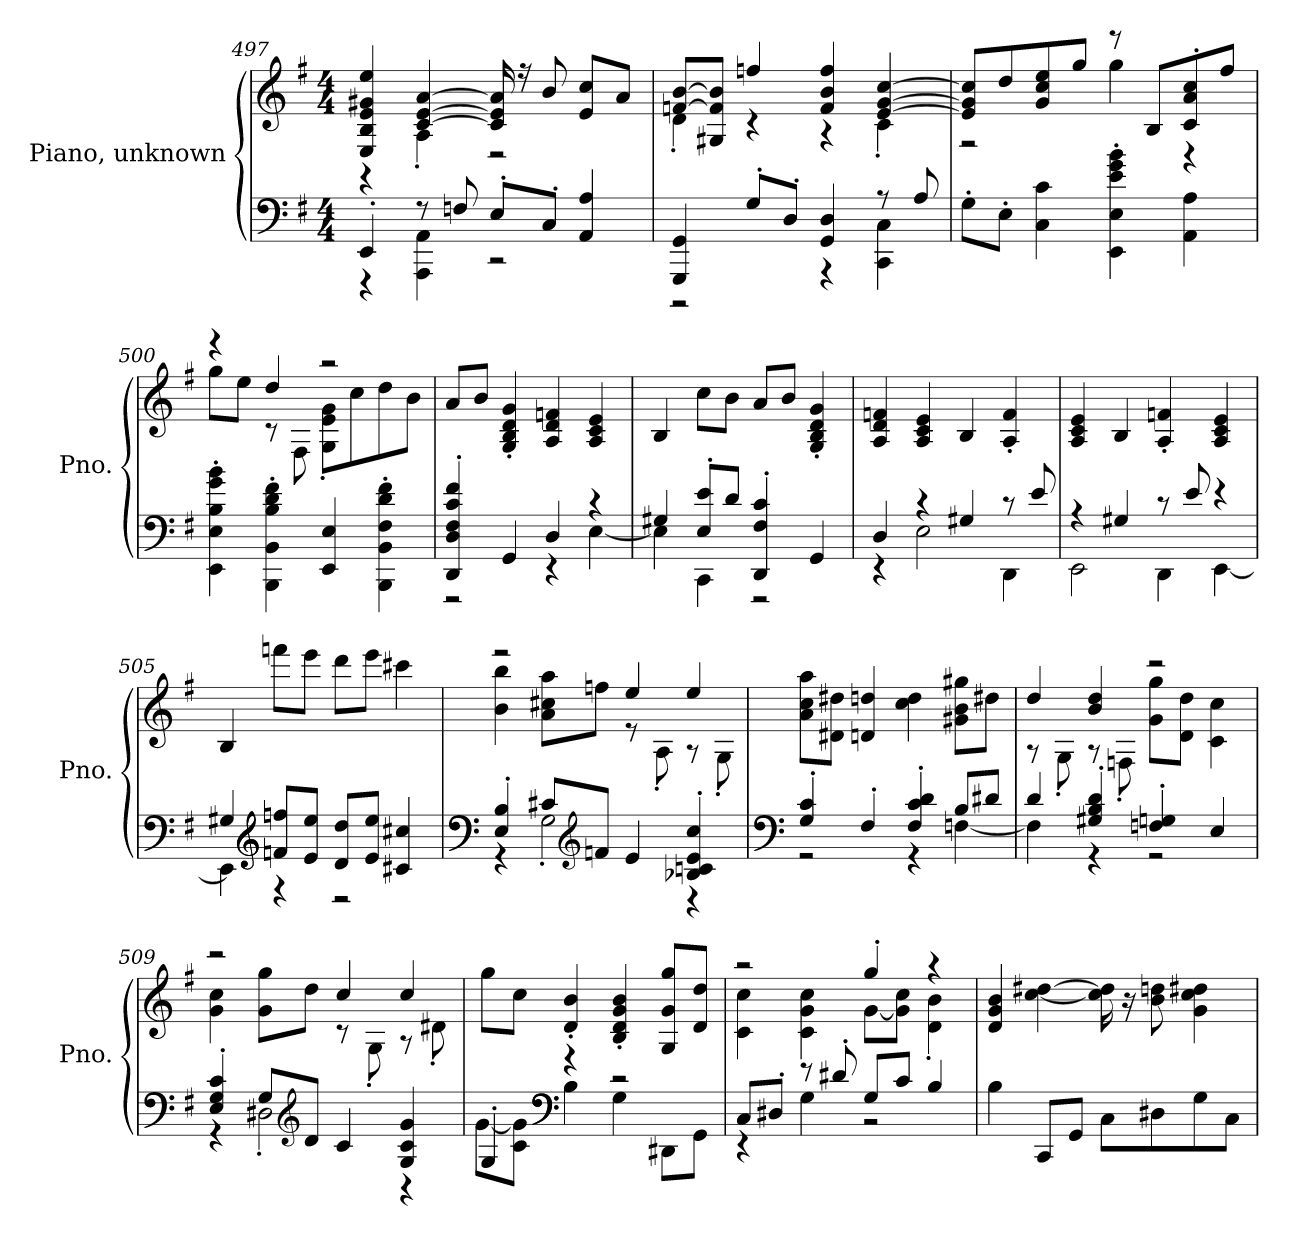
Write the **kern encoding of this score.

**kern	**kern
*part1	*part1
*staff2	*staff1
*I"Piano, unknown	*
*I'Pno.	*
*clefF4	*clefG2
*k[f#]	*k[f#]
*M4/4	*M4/4
=497	=497
*^	*^
4EE'/	4r	4E/ 4B/ 4e/ 4g#X/ 4ee/	4r
8r	4AAA\ 4AA\	[4c/ [4e/ [4a/	4A'\
8Fn/	.	.	.
8E'/L	2r	16c/] 16e/] 16a/]	2r
.	.	16r	.
8C'/J	.	8b/	.
4AA/ 4A/	.	8e/ 8cc/L	.
.	.	8a/J	.
=498	=498	=498	=498
4GGG/ 4GG/	2r	[8fn/ [8b/L	4d'\
.	.	8G#X/ 8f/] 8b/]J	.
8G'/L	.	4ffn/	4r
8D'/J	.	.	.
4GG/ 4D/	4r	4f/ 4b/ 4ff/	4r
8r	4CC\ 4C\	[4e/ [4g/ [4cc/	4c'\
8A/	.	.	.
*v	*v	*	*
!!LO:PB:g=z	!!
=499	=499	=499
8G'\L	8e/] 8g/] 8cc/]L	2r
8E'\J	8dd/	.
4C\ 4c\	8g/ 8cc/ 8ee/	.
.	8gg/J	.
4EE\' 4E\' 4e\' 4g\' 4b\'	8r	4gg\
.	8B/L	.
4AA\ 4A\	8c/' 8a/' 8cc/'	4r
.	8ff#/J	.
=500	=500	=500
4EE\' 4E\' 4B\' 4g\' 4b\'	4r	8gg\L
.	.	8ee\J
4BBB\' 4BB\' 4B\' 4d\' 4f#\'	4dd/	8r
.	.	8F#\
4EE/ 4E/	2r	8G\' 8e\' 8g\'L
.	.	8cc\
4BBB\' 4BB\' 4F#\' 4d\' 4f#\'	.	8dd\
.	.	8b\J
*	*v	*v
=501	=501
*^	*
4DD/' 4D/' 4F#/' 4c/' 4f#/'	2r	8a/L
.	.	8b/J
4GG/	.	4G/' 4B/' 4d/' 4g/'
4D/	4r	4A/ 4d/ 4fn/
4r	[4E\	4A/ 4c/ 4e/
=502	=502	=502
4G#X/	4E\]	4B/
8E/' 8e/'L	4CC\	8cc\L
8d/J	.	8b\J
4DD/' 4F#/' 4c/'	2r	8a/L
.	.	8b/J
4GG/	.	4G/' 4B/' 4d/' 4g/'
=503	=503	=503
4D/	4r	4A/ 4d/ 4fn/
4r	2E\	4A/ 4c/ 4e/
4G#X/	.	4B/
8r	4DD\	4A/' 4f/'
8e/	.	.
!!LO:LB:g=z
=504	=504	=504
4r	2EE\	4A/ 4c/ 4e/
4G#X/	.	4B/
8r	4DD\	4A/' 4fn/'
8e/	.	.
4r	[4EE\	4A/ 4c/ 4e/
=505	=505	=505
4G#X/	4EE\]	4B/
*clefG2	*	*
8fn/ 8ffn/L	4r	8fffn\L
8e/ 8ee/J	.	8eee\J
8d/ 8dd/L	2r	8ddd\L
8e/ 8ee/J	.	8eee\J
4c#X/ 4cc#X/	.	4ccc#X\
=506	=506	=506
*clefF4	*	*
*	*	*^
4E/' 4B/'	4r	2r	4b\ 4bb\
8c#X/L	2G'\	.	8a\ 8cc#X\ 8aa\L
*clefG2	*	*	*
8fn/J	.	.	8ffn\J
4e/	.	4ee/	8r
.	.	.	8A'\
4B-X/' 4cn/' 4e/' 4cc/'	4r	4ee/	8r
.	.	.	8G'\
*	*	*v	*v
=507	=507	=507
*clefF4	*	*
4G/' 4c/'	2r	8a\ 8cc\ 8aa\L
.	.	8d#X\ 8dd#X\J
4F#'/	.	4dn/ 4ddn/
4F#/' 4c/' 4d/'	4r	4cc\ 4dd\
8B/L	[4Fn\	8g#X\ 8b\ 8gg#X\L
8d#X/J	.	8dd#X\J
!!LO:LB:g=z
=508	=508	=508
*	*	*^
4d/	4F\]	4dd/	8r
.	.	.	8G'\
4G#X/' 4B/' 4d/'	4r	4b/ 4dd/	8r
.	.	.	8Fn'\
4Fn/' 4Gn/'	2r	2r	8g\ 8gg\L
.	.	.	8d\ 8dd\J
4E/	.	.	4c\ 4cc\
=509	=509	=509	=509
4E/' 4G/' 4c/'	4r	2r	4g\ 4cc\
8G/L	2D#X'\	.	8g\ 8gg\L
*clefG2	*	*	*
8d/J	.	.	8dd\J
4c/	.	4cc/	8r
.	.	.	8G'\
4G/ 4c/ 4g/	4r	4cc/	8r
.	.	.	8d#X'\
*	*	*v	*v
=510	=510	=510
4G'/	[8g\L	8gg\L
.	8c\ 8g\]J	8cc\J
*clefF4	*	*
4r	4B\	4d/' 4b/'
2r	4G\	4B/' 4d/' 4g/' 4b/'
.	8DD#X\L	8G/ 8g/ 8gg/L
.	8GG\J	8d/ 8dd/J
=511	=511	=511
*	*	*^
8C/L	4r	2r	4c\ 4cc\
8D#X'/J	.	.	.
8r	4G\	.	4c\ 4g\ 4cc\
8d#X'/	.	.	.
8G/L	2r	4gg'/	[8g\L
8c/J	.	.	8g\] 8cc\J
4B/	.	4r	4d\' 4b\'
*v	*v	*	*
*	*v	*v
!!LO:LB:g=z
=512	=512
4B\	4d/ 4g/ 4b/
8CC/L	[4cc\ [4dd#X\
8GG/J	.
8C\L	16cc\] 16dd#\]
.	16r
8D#X\	8b\ 8ddn\
8G\	4g\ 4cc\ 4dd#X\
8C\J	.
=	=
*-	*-
